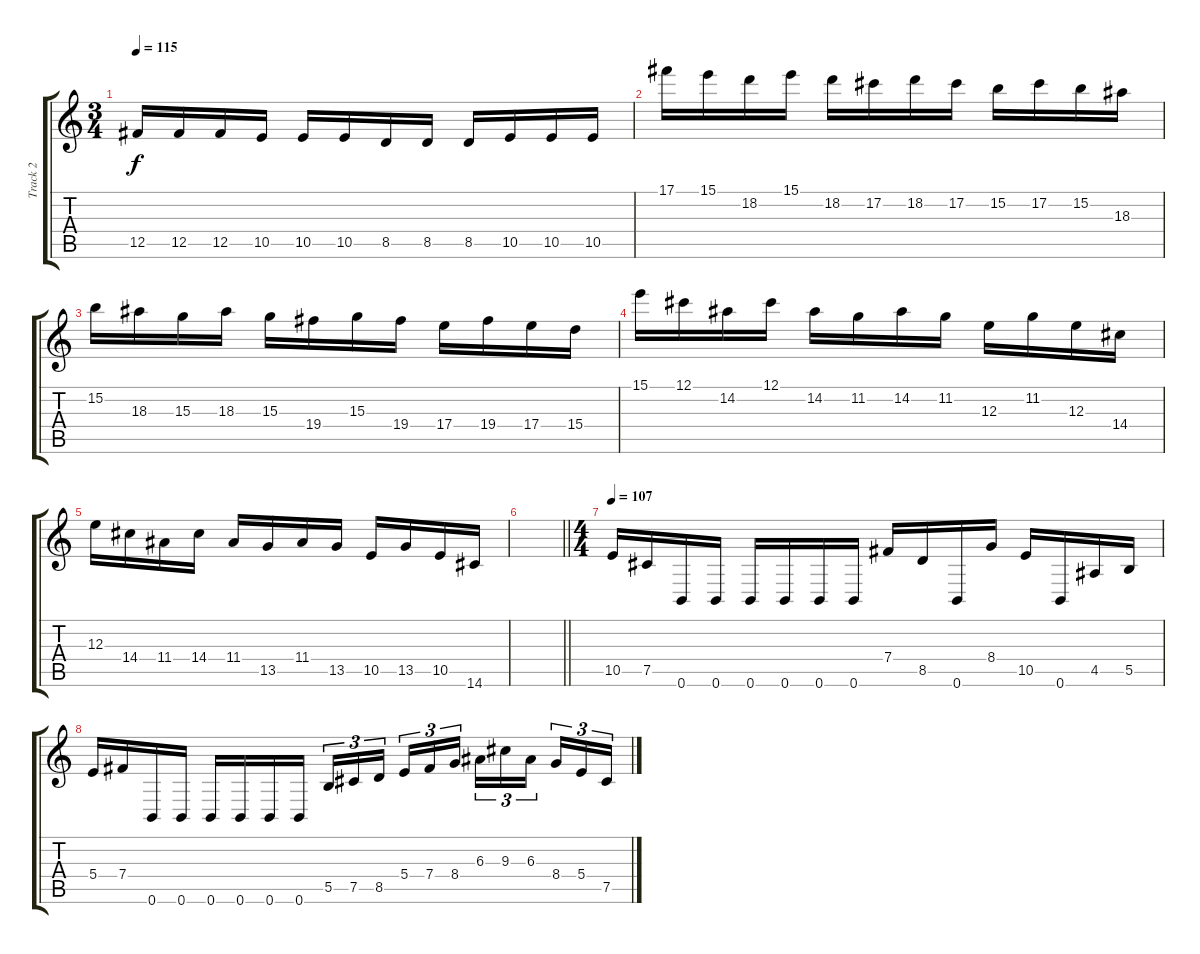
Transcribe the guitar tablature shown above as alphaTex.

\track ("Track 2" "Track 2") {instrument distortionguitar}
\staff {score tabs}
\tuning (Db4 Ab3 E3 B2 Gb2 B1) {hide}
\ts (3 4)
\tempo 115
\clef g2
\ks c
12.5.16{dy f} 12.5.16 12.5.16 10.5.16 10.5.16 10.5.16 8.5.16 8.5.16 8.5.16 10.5.16 10.5.16 10.5.16 |
17.1.16 15.1.16 18.2.16 15.1.16 18.2.16 17.2.16 18.2.16 17.2.16 15.2.16 17.2.16 15.2.16 18.3.16 |
15.2.16 18.3.16 15.3.16 18.3.16 15.3.16 19.4.16 15.3.16 19.4.16 17.4.16 19.4.16 17.4.16 15.4.16 |
15.1.16 12.1.16 14.2.16 12.1.16 14.2.16 11.2.16 14.2.16 11.2.16 12.3.16 11.2.16 12.3.16 14.4.16 |
12.3.16 14.4.16 11.4.16 14.4.16 11.4.16 13.5.16 11.4.16 13.5.16 10.5.16 13.5.16 10.5.16 14.6.16 |
\barLineRight lightlight
|
\ts (4 4)
\tempo 107
10.5.16 7.5.16 0.6.16 0.6.16 0.6.16 0.6.16 0.6.16 0.6.16 7.4.16 8.5.16 0.6.16 8.4.16 10.5.16 0.6.16 4.5.16 5.5.16 |
5.4.16 7.4.16 0.6.16 0.6.16 0.6.16 0.6.16 0.6.16 0.6.16 5.5.16{tu (3 2)} 7.5.16{tu (3 2)} 8.5.16{tu (3 2) beam splitsecondary} 5.4.16{tu (3 2)} 7.4.16{tu (3 2)} 8.4.16{tu (3 2)} 6.3.16{tu (3 2)} 9.3.16{tu (3 2)} 6.3.16{tu (3 2) beam splitsecondary} 8.4.16{tu (3 2)} 5.4.16{tu (3 2)} 7.5.16{tu (3 2)}
